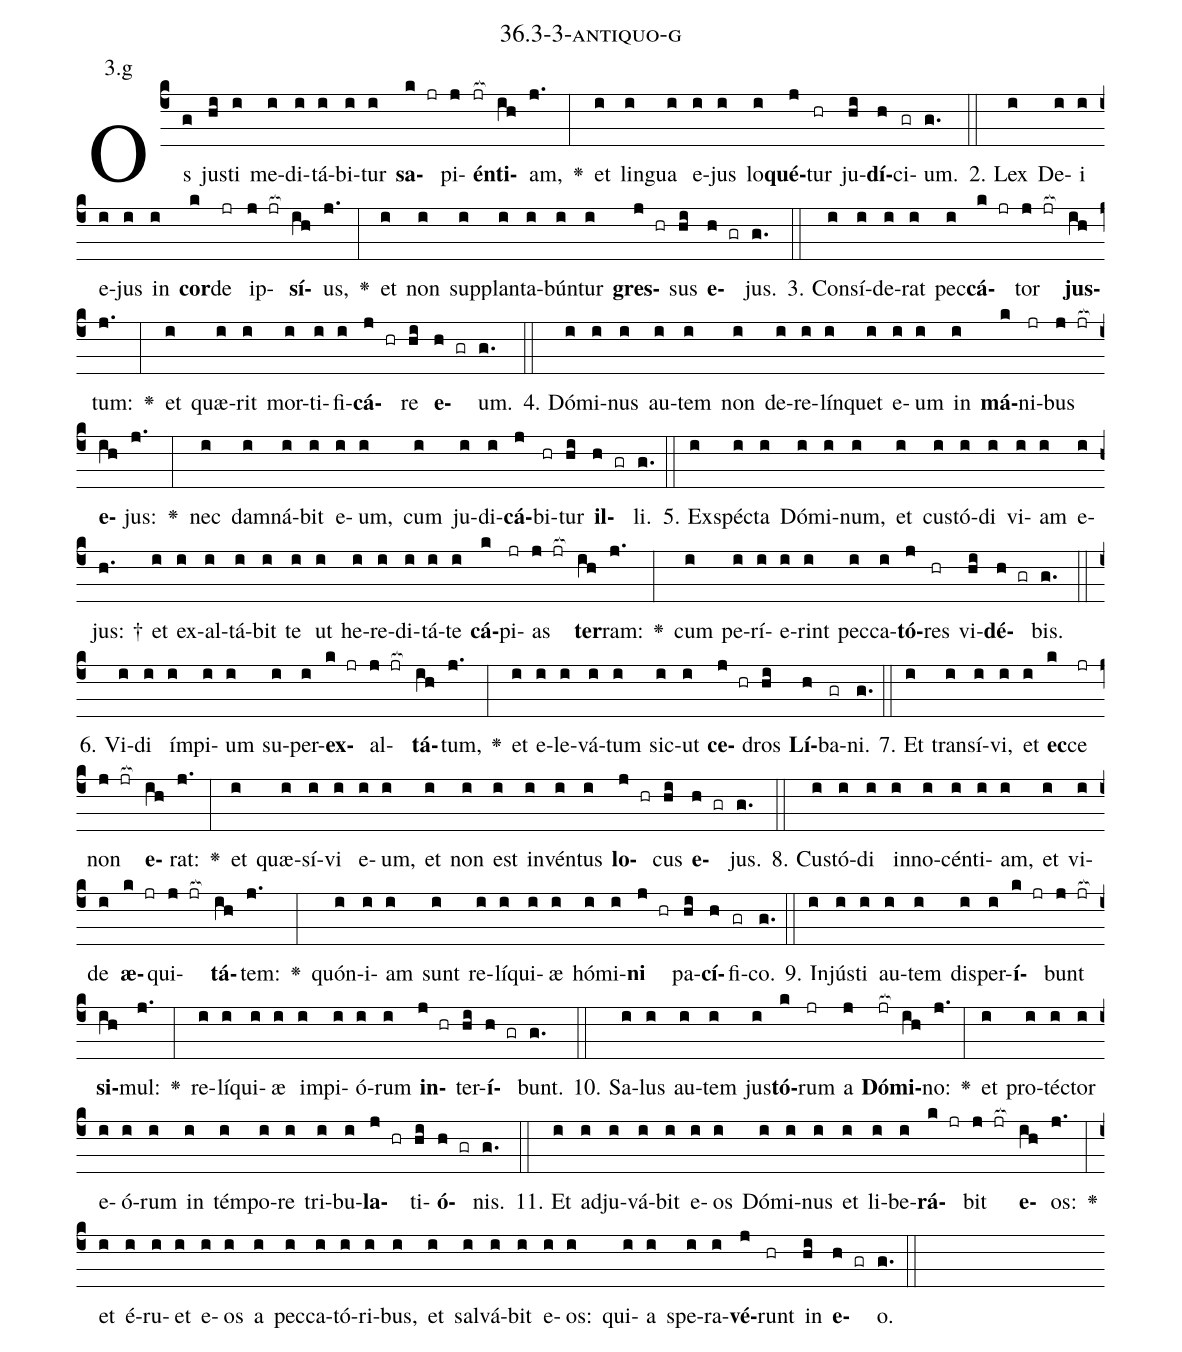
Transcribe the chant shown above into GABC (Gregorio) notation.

name: 36.3-3-antiquo-g;
annotation: 3.g;
%%
(c4)Os(g) jus(hi)ti(i) me(i)di(i)tá(i)bi(i)tur(i) <b>sa</b>(k jr)pi(j)<b>én</b>(jr[ocb:1{])<b>ti</b>(ih[ocb:0}])am,(j.) <v>\greheightstar</v>(:) et(i) lin(i)gua(i) e(i)jus(i) lo(i)<b>qué</b>(j)tur(hr) ju(hi)<b>dí</b>(h)ci(gr)um.(g.) (::)
2. Lex(i) De(i)i(i) e(i)jus(i) in(i) <b>cor</b>(k)de(jr) ip(j jr[ocb:1{])<b>sí</b>(ih[ocb:0}])us,(j.) <v>\greheightstar</v>(:) et(i) non(i) sup(i)plan(i)ta(i)bún(i)tur(i) <b>gres</b>(j hr)sus(hi) <b>e</b>(h gr)jus.(g.) (::)
3. Con(i)sí(i)de(i)rat(i) pec(i)<b>cá</b>(k jr)tor(j jr[ocb:1{]) <b>jus</b>(ih[ocb:0}])tum:(j.) <v>\greheightstar</v>(:) et(i) quæ(i)rit(i) mor(i)ti(i)fi(i)<b>cá</b>(j hr)re(hi) <b>e</b>(h gr)um.(g.) (::)
4. Dó(i)mi(i)nus(i) au(i)tem(i) non(i) de(i)re(i)lín(i)quet(i) e(i)um(i) in(i) <b>má</b>(k)ni(jr)bus(j jr[ocb:1{]) <b>e</b>(ih[ocb:0}])jus:(j.) <v>\greheightstar</v>(:) nec(i) dam(i)ná(i)bit(i) e(i)um,(i) cum(i) ju(i)di(i)<b>cá</b>(j)bi(hr)tur(hi) <b>il</b>(h gr)li.(g.) (::)
5. Ex(i)spéc(i)ta(i) Dó(i)mi(i)num,(i) et(i) cus(i)tó(i)di(i) vi(i)am(i) e(i)jus: †(h.) et(i) ex(i)al(i)tá(i)bit(i) te(i) ut(i) he(i)re(i)di(i)tá(i)te(i) <b>cá</b>(k)pi(jr)as(j jr[ocb:1{]) <b>ter</b>(ih[ocb:0}])ram:(j.) <v>\greheightstar</v>(:) cum(i) pe(i)rí(i)e(i)rint(i) pec(i)ca(i)<b>tó</b>(j)res(hr) vi(hi)<b>dé</b>(h gr)bis.(g.) (::)
6. Vi(i)di(i) ím(i)pi(i)um(i) su(i)per(i)<b>ex</b>(k jr)al(j jr[ocb:1{])<b>tá</b>(ih[ocb:0}])tum,(j.) <v>\greheightstar</v>(:) et(i) e(i)le(i)vá(i)tum(i) sic(i)ut(i) <b>ce</b>(j hr)dros(hi) <b>Lí</b>(h)ba(gr)ni.(g.) (::)
7. Et(i) trans(i)í(i)vi,(i) et(i) <b>ec</b>(k)ce(jr) non(j jr[ocb:1{]) <b>e</b>(ih[ocb:0}])rat:(j.) <v>\greheightstar</v>(:) et(i) quæ(i)sí(i)vi(i) e(i)um,(i) et(i) non(i) est(i) in(i)vén(i)tus(i) <b>lo</b>(j hr)cus(hi) <b>e</b>(h gr)jus.(g.) (::)
8. Cus(i)tó(i)di(i) in(i)no(i)cén(i)ti(i)am,(i) et(i) vi(i)de(i) <b>æ</b>(k jr)qui(j jr[ocb:1{])<b>tá</b>(ih[ocb:0}])tem:(j.) <v>\greheightstar</v>(:) quón(i)i(i)am(i) sunt(i) re(i)lí(i)qui(i)æ(i) hó(i)mi(i)<b>ni</b>(j hr) pa(hi)<b>cí</b>(h)fi(gr)co.(g.) (::)
9. In(i)jús(i)ti(i) au(i)tem(i) dis(i)per(i)<b>í</b>(k jr)bunt(j jr[ocb:1{]) <b>si</b>(ih[ocb:0}])mul:(j.) <v>\greheightstar</v>(:) re(i)lí(i)qui(i)æ(i) im(i)pi(i)ó(i)rum(i) <b>in</b>(j hr)ter(hi)<b>í</b>(h gr)bunt.(g.) (::)
10. Sa(i)lus(i) au(i)tem(i) jus(i)<b>tó</b>(k)rum(jr) a(j) <b>Dó</b>(jr[ocb:1{])<b>mi</b>(ih[ocb:0}])no:(j.) <v>\greheightstar</v>(:) et(i) pro(i)téc(i)tor(i) e(i)ó(i)rum(i) in(i) tém(i)po(i)re(i) tri(i)bu(i)<b>la</b>(j hr)ti(hi)<b>ó</b>(h gr)nis.(g.) (::)
11. Et(i) ad(i)ju(i)vá(i)bit(i) e(i)os(i) Dó(i)mi(i)nus(i) et(i) li(i)be(i)<b>rá</b>(k jr)bit(j jr[ocb:1{]) <b>e</b>(ih[ocb:0}])os:(j.) <v>\greheightstar</v>(:) et(i) é(i)ru(i)et(i) e(i)os(i) a(i) pec(i)ca(i)tó(i)ri(i)bus,(i) et(i) sal(i)vá(i)bit(i) e(i)os:(i) qui(i)a(i) spe(i)ra(i)<b>vé</b>(j)runt(hr) in(hi) <b>e</b>(h gr)o.(g.) (::)
